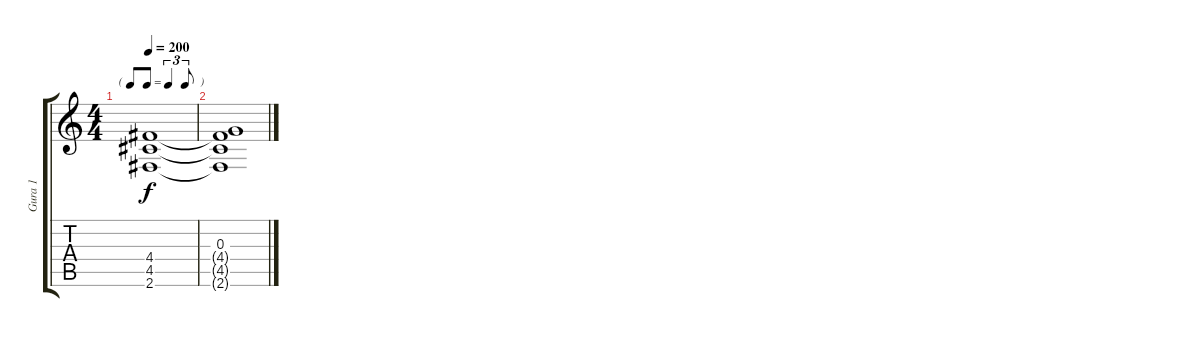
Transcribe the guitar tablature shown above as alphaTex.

\track ("Gura 1" "Gura 1") {instrument distortionguitar}
\staff {score tabs}
\tuning (E4 B3 G3 D3 A2 E2) {hide}
\ts (4 4)
\tf triplet8th
\tempo 200
\clef g2
\ks c
(4.4 4.5 2.6).1{dy f} |
(0.3 4.4{t} 4.5{t} 2.6{t}).1
